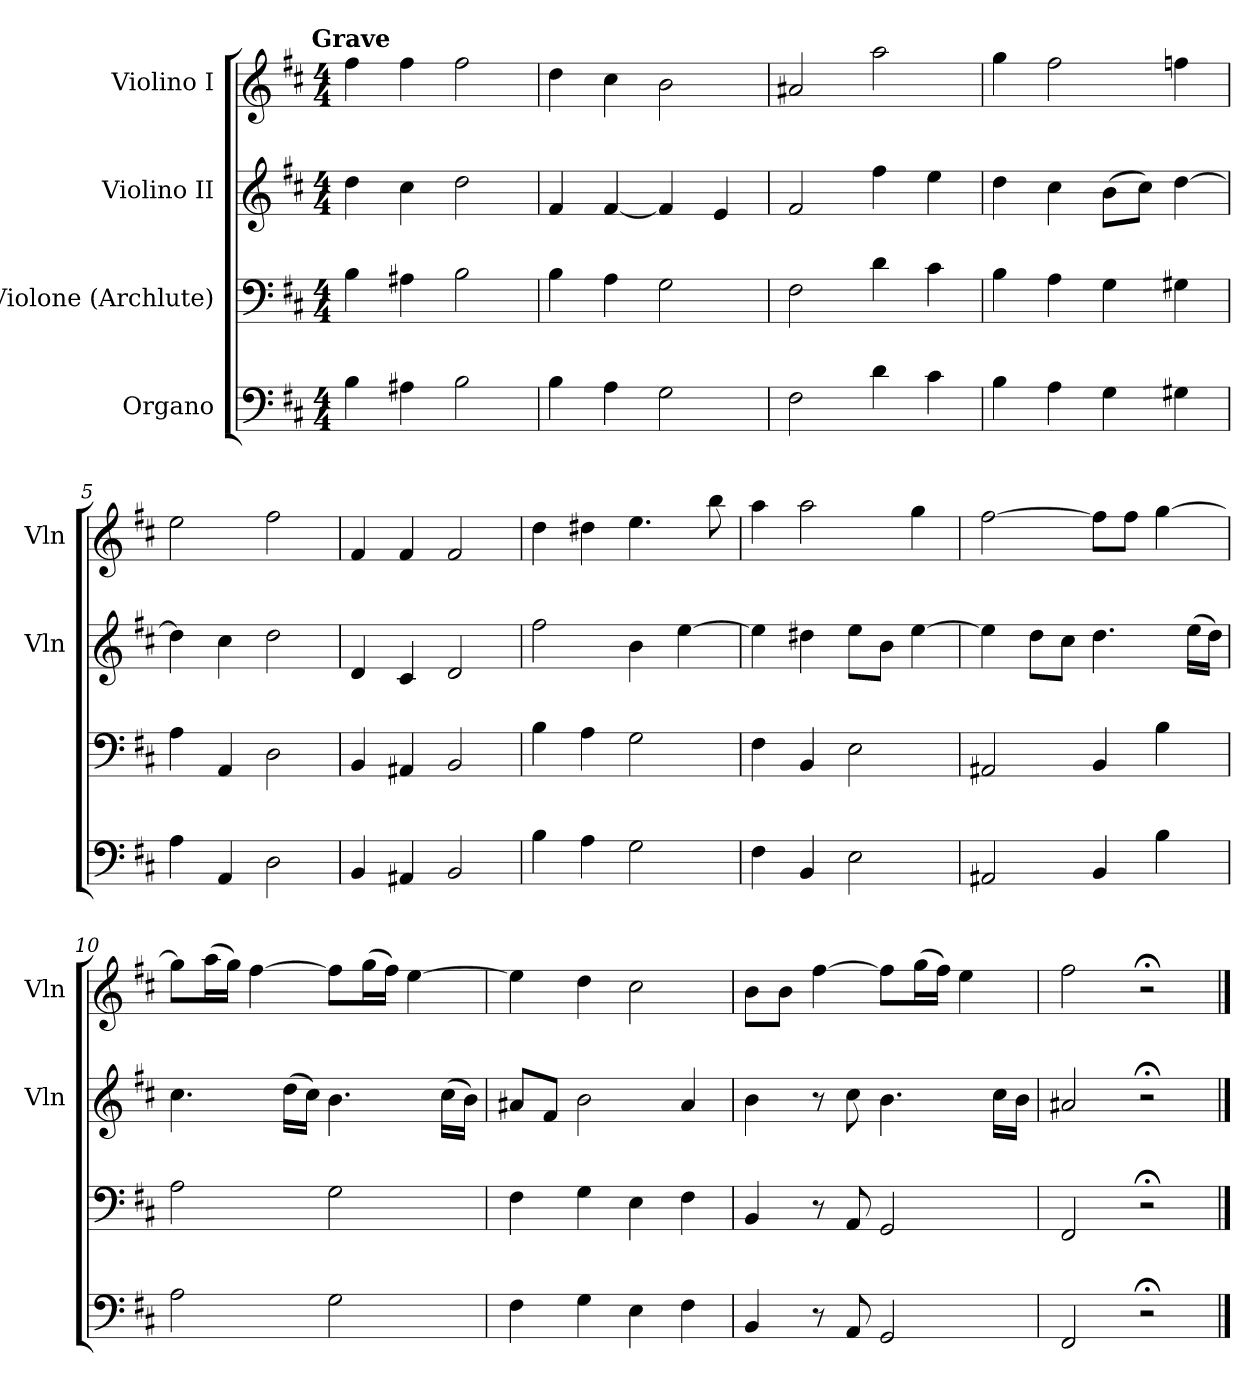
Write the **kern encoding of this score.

**kern	**kern	**kern	**kern
*part4	*part3	*part2	*part1
*staff4	*staff3	*staff2	*staff1
*I"Organo	*I"Violone (Archlute)	*I"Violino II	*I"Violino I
*	*	*I'Vln	*I'Vln
*clefF4	*clefF4	*clefG2	*clefG2
*k[f#c#]	*k[f#c#]	*k[f#c#]	*k[f#c#]
*b:	*b:	*b:	*b:
!!LO:TX:omd:t=Grave
*M4/4	*M4/4	*M4/4	*M4/4
*MM48	*MM48	*MM48	*MM48
=1	=1	=1	=1
4B\	4B\	4dd\	4ff#\
4A#X\	4A#X\	4cc#\	4ff#\
2B\	2B\	2dd\	2ff#\
=2	=2	=2	=2
4B\	4B\	4f#/	4dd\
4A\	4A\	[4f#/	4cc#\
2G\	2G\	4f#/]	2b\
.	.	4e/	.
=3	=3	=3	=3
2F#\	2F#\	2f#/	2a#X/
4d\	4d\	4ff#\	2aa\
4c#\	4c#\	4ee\	.
=4	=4	=4	=4
4B\	4B\	4dd\	4gg\
4A\	4A\	4cc#\	2ff#\
4G\	4G\	(8b\L	.
.	.	8cc#\J)	.
4G#X\	4G#X\	[4dd\	4ffn\
=5	=5	=5	=5
4A\	4A\	4dd\]	2ee\
4AA/	4AA/	4cc#\	.
2D\	2D\	2dd\	2ff#\
=6	=6	=6	=6
4BB/	4BB/	4d/	4f#/
4AA#X/	4AA#X/	4c#/	4f#/
2BB/	2BB/	2d/	2f#/
=7	=7	=7	=7
4B\	4B\	2ff#\	4dd\
4A\	4A\	.	4dd#X\
2G\	2G\	4b\	4.ee\
.	.	[4ee\	.
.	.	.	8bb\
=8	=8	=8	=8
4F#\	4F#\	4ee\]	4aa\
4BB/	4BB/	4dd#X\	2aa\
2E\	2E\	8ee\L	.
.	.	8b\J	.
.	.	[4ee\	4gg\
=9	=9	=9	=9
2AA#X/	2AA#X/	4ee\]	[2ff#\
.	.	8dd\L	.
.	.	8cc#\J	.
4BB/	4BB/	4.dd\	8ff#\L]
.	.	.	8ff#\J
4B\	4B\	.	[4gg\
.	.	(16ee\LL	.
.	.	16dd\JJ)	.
=10	=10	=10	=10
2A\	2A\	4.cc#\	8gg\L]
.	.	.	(16aa\L
.	.	.	16gg\JJ)
.	.	.	[4ff#\
.	.	(16dd\LL	.
.	.	16cc#\JJ)	.
2G\	2G\	4.b\	8ff#\L]
.	.	.	(16gg\L
.	.	.	16ff#\JJ)
.	.	.	[4ee\
.	.	(16cc#\LL	.
.	.	16b\JJ)	.
=11	=11	=11	=11
4F#\	4F#\	8a#X/L	4ee\]
.	.	8f#/J	.
4G\	4G\	2b\	4dd\
4E\	4E\	.	2cc#\
4F#\	4F#\	4a#/	.
=12	=12	=12	=12
4BB/	4BB/	4b\	8b\L
.	.	.	8b\J
8r	8r	8r	[4ff#\
8AA/	8AA/	8cc#\	.
2GG/	2GG/	4.b\	8ff#\L]
.	.	.	(16gg\L
.	.	.	16ff#\JJ)
.	.	.	4ee\
.	.	16cc#\LL	.
.	.	16b\JJ	.
=13	=13	=13	=13
2FF#/	2FF#/	2a#X/	2ff#\
2r;<	2r;<	2r;<	2r;<
==	==	==	==
*-	*-	*-	*-
